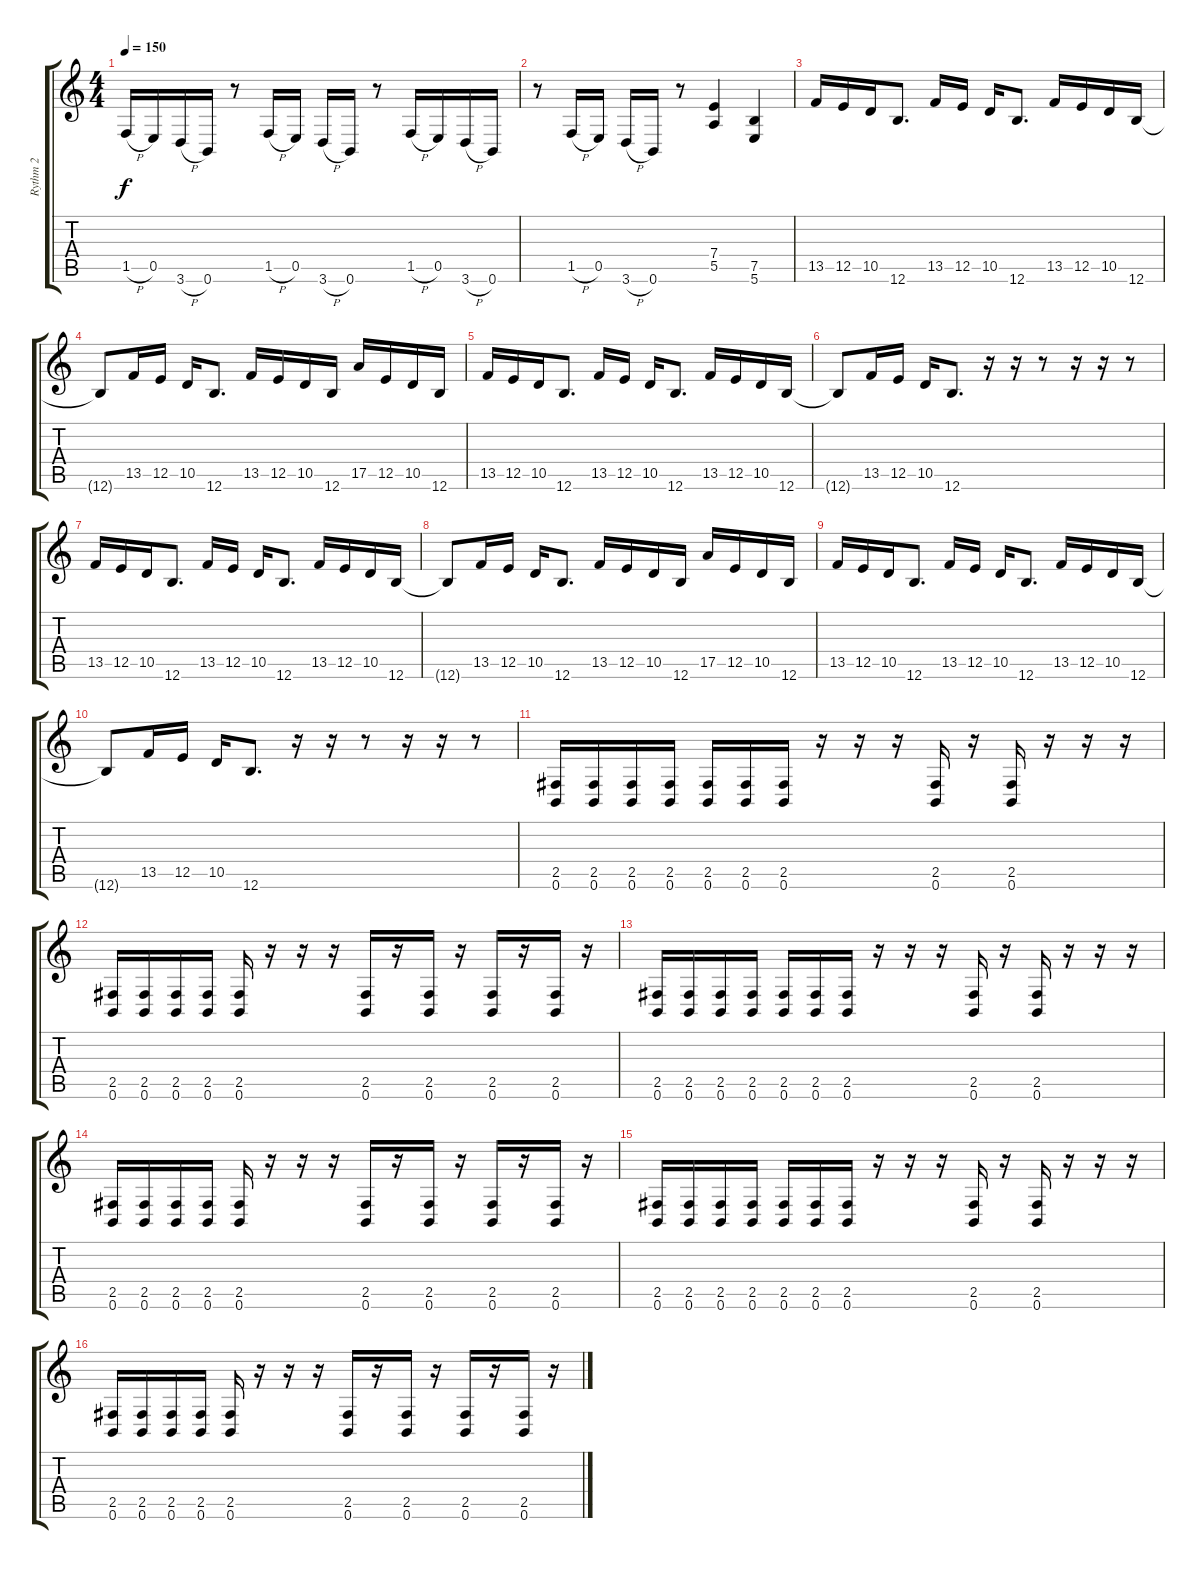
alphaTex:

\track ("Rythm 2" "Rythm 2") {instrument distortionguitar}
\staff {score tabs}
\tuning (B3 Gb3 D3 A2 E2 B1) {hide}
\ts (4 4)
\tempo 150
\clef g2
\ks c
1.5{h}.16{dy f} 0.5.16 3.6{h}.16 0.6.16 r.8 1.5{h}.16 0.5.16 3.6{h}.16 0.6.16 r.8 1.5{h}.16 0.5.16 3.6{h}.16 0.6.16 |
r.8 1.5{h}.16 0.5.16 3.6{h}.16 0.6.16 r.8 (7.4 5.5).4 (7.5 5.6).4 |
13.5.16 12.5.16 10.5.16 12.6.8{d} 13.5.16 12.5.16 10.5.16 12.6.8{d} 13.5.16 12.5.16 10.5.16 12.6.16 |
12.6{t}.8 13.5.16 12.5.16 10.5.16 12.6.8{d} 13.5.16 12.5.16 10.5.16 12.6.16 17.5.16 12.5.16 10.5.16 12.6.16 |
13.5.16 12.5.16 10.5.16 12.6.8{d} 13.5.16 12.5.16 10.5.16 12.6.8{d} 13.5.16 12.5.16 10.5.16 12.6.16 |
12.6{t}.8 13.5.16 12.5.16 10.5.16 12.6.8{d} r.16 r.16 r.8 r.16 r.16 r.8 |
13.5.16 12.5.16 10.5.16 12.6.8{d} 13.5.16 12.5.16 10.5.16 12.6.8{d} 13.5.16 12.5.16 10.5.16 12.6.16 |
12.6{t}.8 13.5.16 12.5.16 10.5.16 12.6.8{d} 13.5.16 12.5.16 10.5.16 12.6.16 17.5.16 12.5.16 10.5.16 12.6.16 |
13.5.16 12.5.16 10.5.16 12.6.8{d} 13.5.16 12.5.16 10.5.16 12.6.8{d} 13.5.16 12.5.16 10.5.16 12.6.16 |
12.6{t}.8 13.5.16 12.5.16 10.5.16 12.6.8{d} r.16 r.16 r.8 r.16 r.16 r.8 |
(2.5 0.6).16 (2.5 0.6).16 (2.5 0.6).16 (2.5 0.6).16 (2.5 0.6).16 (2.5 0.6).16 (2.5 0.6).16 r.16 r.16 r.16 (2.5 0.6).16 r.16 (2.5 0.6).16 r.16 r.16 r.16 |
(2.5 0.6).16 (2.5 0.6).16 (2.5 0.6).16 (2.5 0.6).16 (2.5 0.6).16 r.16 r.16 r.16 (2.5 0.6).16 r.16 (2.5 0.6).16 r.16 (2.5 0.6).16 r.16 (2.5 0.6).16 r.16 |
(2.5 0.6).16 (2.5 0.6).16 (2.5 0.6).16 (2.5 0.6).16 (2.5 0.6).16 (2.5 0.6).16 (2.5 0.6).16 r.16 r.16 r.16 (2.5 0.6).16 r.16 (2.5 0.6).16 r.16 r.16 r.16 |
(2.5 0.6).16 (2.5 0.6).16 (2.5 0.6).16 (2.5 0.6).16 (2.5 0.6).16 r.16 r.16 r.16 (2.5 0.6).16 r.16 (2.5 0.6).16 r.16 (2.5 0.6).16 r.16 (2.5 0.6).16 r.16 |
(2.5 0.6).16 (2.5 0.6).16 (2.5 0.6).16 (2.5 0.6).16 (2.5 0.6).16 (2.5 0.6).16 (2.5 0.6).16 r.16 r.16 r.16 (2.5 0.6).16 r.16 (2.5 0.6).16 r.16 r.16 r.16 |
(2.5 0.6).16 (2.5 0.6).16 (2.5 0.6).16 (2.5 0.6).16 (2.5 0.6).16 r.16 r.16 r.16 (2.5 0.6).16 r.16 (2.5 0.6).16 r.16 (2.5 0.6).16 r.16 (2.5 0.6).16 r.16
